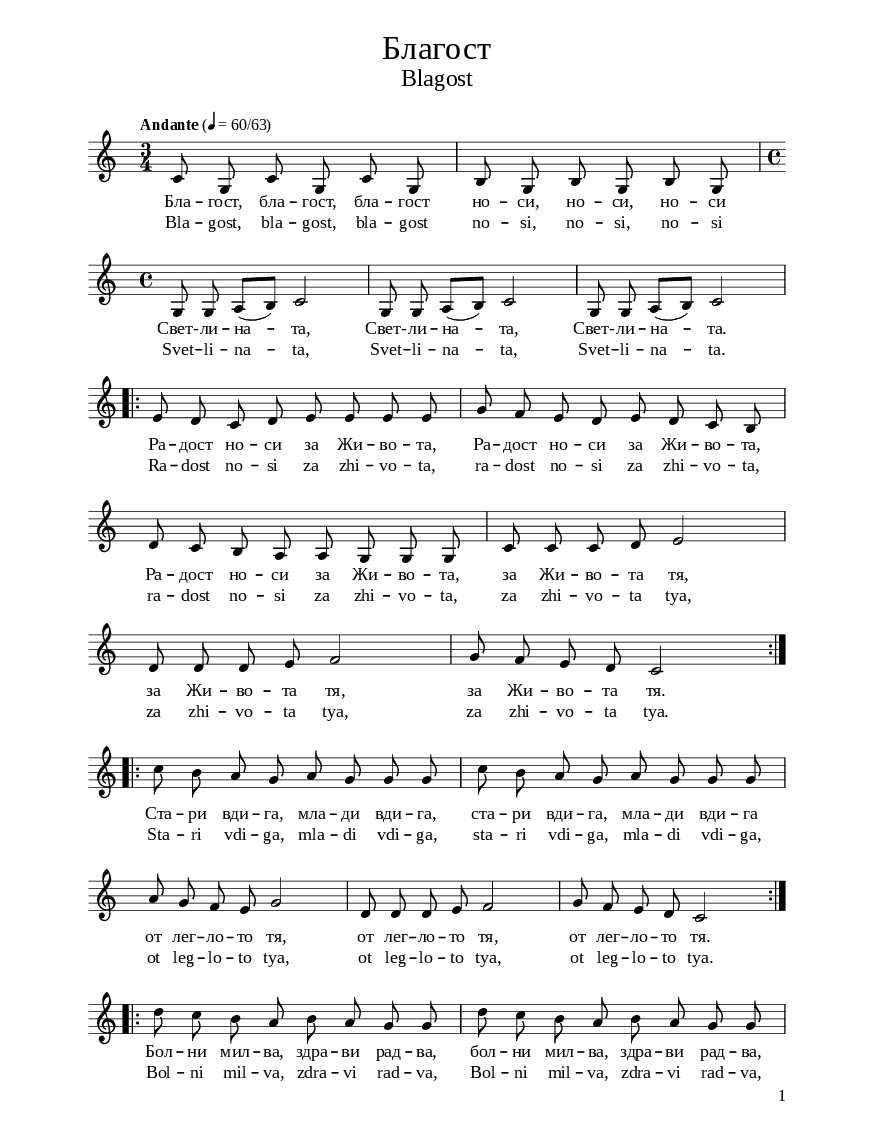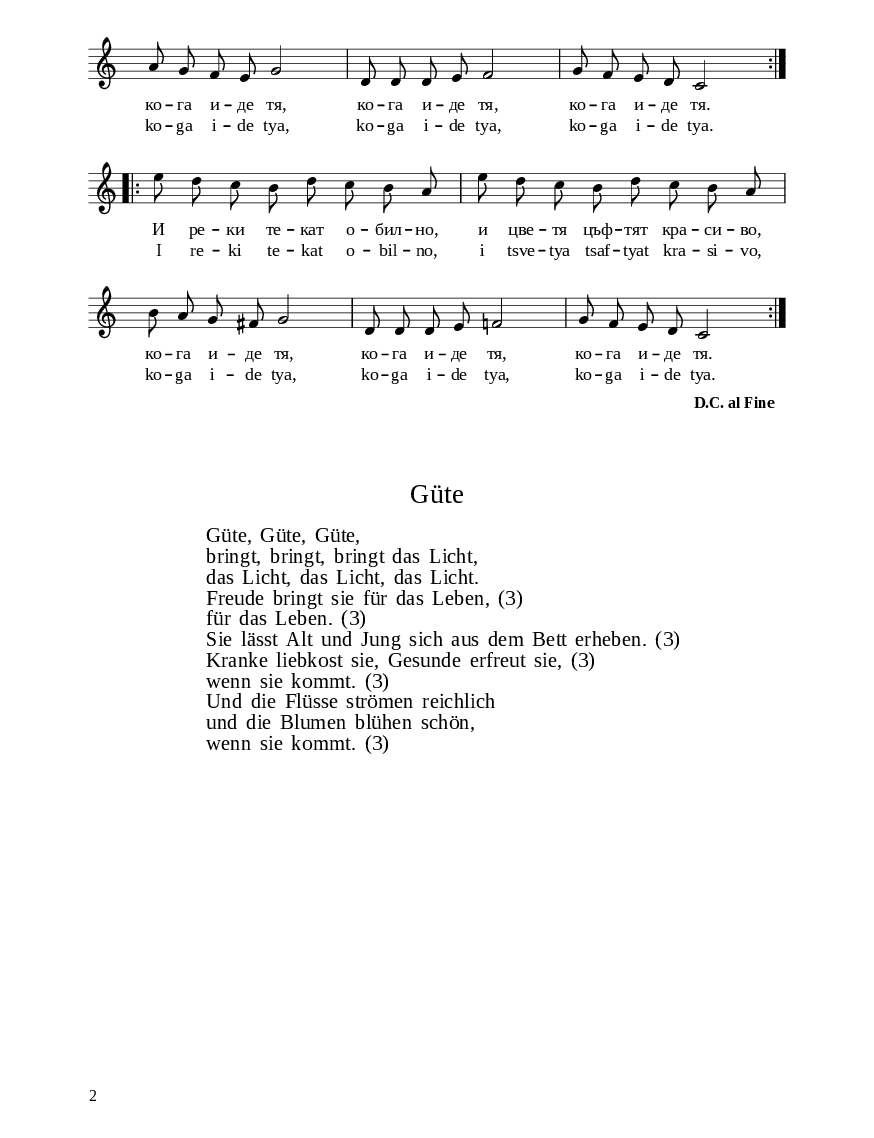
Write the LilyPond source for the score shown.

\version "2.24.0"

% include paper part and global functions
\include "include/globals.ily"

\bookpart {
  \label #'ref072
  \tocItem \markup "Благост – Blagost"
  \include "include/bookpart-paper.ily"
  \score {
    \include "include/score-layout.ily"

       \new Voice \absolute {

      \clef treble
      \key c \major
      \time 3/4
      \tempoFunc "Andante" 4 "60/63"
      \autoBeamOff
      c'8 g c' g c' g | b8 g b g b g \break |

      \time 4/4  g8 g a [( b )] c'2 |g8 g a [( b )] c'2 | g8 g a [( b )] c'2 \break |

      \repeat volta 2 {
        e'8 d' c' d' e' e' e' e' | g'8 f' e' d' e' d' c' b \break |

        d'8 c' b a a g g g |c'8 c' c' d' e'2 \break |

        d'8 d' d' e' f'2 | g'8 f' e' d' c'2 \break
      }

      \repeat volta 2 {
        c''8 b' a' g' a' g' g' g' |  c''8 b' a' g' a' g' g' g' \break |

        a'8 g' f' e' g'2 | d'8 d' d' e' f'2 | g'8 f' e' d' c'2
      }  \break |

      \repeat volta 2 {
        d''8 c'' b' a' b' a' g' g' | d''8 c'' b' a' b' a' g' g' \break

        a'8 g' f' e' g'2 | d'8 d' d' e' f'2 | g'8 f' e' d' c'2
      } \break |


      \repeat volta 2 {
        e''8 d'' c'' b' d'' c'' b' a' | e''8 d'' c'' b' d'' c'' b' a' \break |

        b'8 a' g' fis' g'2 | d'8 d' d' e' f'!2 | g'8 f' e' d' c'2
      } \break | % 27
    }

    \addlyrics {
      Бла -- гост,
      бла -- гост, бла -- гост но -- си, но -- си, но --
      си "Свет-" -- ли -- на -- та, "Свет-" -- ли -- на -- та,
      "Свет-" -- ли -- на -- та. Ра -- дост но -- си за
      Жи -- во -- та, Ра -- дост но -- си за Жи -- во
      -- та, Ра -- дост но -- си за Жи -- во -- та, за
      Жи -- во -- та тя, за Жи -- во -- та тя, за Жи
      -- во -- та тя. Ста -- ри вди -- га, мла -- ди
      вди -- га, ста -- ри вди -- га, мла -- ди вди --
      га от лег -- ло -- то тя, от лег -- ло -- то
      тя, от лег -- ло -- то тя. Бол -- ни мил -- ва,
      здра -- ви рад -- ва, бол -- ни мил -- ва, здра --
      ви рад -- ва, ко -- га и -- де тя, ко -- га и
      -- де тя, ко -- га и -- де тя. И ре -- ки те
      -- кат о -- бил -- но, и цве -- тя цъф -- тят
      кра -- си -- во, ко -- га и -- де тя, ко -- га
      и -- де тя, ко -- га и -- де тя.
    }
    \addlyrics {
      Bla -- gost, bla
      -- gost, bla -- gost no -- si, no -- si, no -- si Svet -- li
      -- na -- ta, Svet -- li -- na -- ta, Svet -- li -- na -- ta.
      Ra -- dost no -- si za zhi -- vo -- ta, ra -- dost no -- si za zhi
      -- vo -- ta, ra -- dost no -- si za zhi -- vo -- ta, za zhi --
      vo -- ta tya, za zhi -- vo -- ta tya, za zhi -- vo -- ta tya.
      Sta -- ri vdi -- ga, mla -- di vdi -- ga, sta -- ri vdi -- ga,
      mla -- di vdi -- ga, ot leg -- lo -- to tya, ot leg -- lo -- to
      tya, ot leg -- lo -- to tya. Bol -- ni mil -- va, zdra -- vi
      rad -- va, Bol -- ni mil -- va, zdra -- vi rad -- va, ko -- ga
      i -- de tya, ko -- ga i -- de tya, ko -- ga i -- de tya. I re
      -- ki te -- kat o -- bil -- no, i tsve -- tya tsaf -- tyat kra --
      si -- vo, ko -- ga i -- de tya, ko -- ga i -- de tya, ko -- ga
      i -- de tya.}
    \header {
      title = \titleFunc "Благост" "Blagost"
    }

    \midi{}

  } % score
  
  \markup \dc-one "D.C. al Fine"

   \markup \empty-two
  % include foreign translation(s) of the song
  \version "2.24.0"

\markup \fill-line { \fontsize #deTitleFontSize "Güte" }
\markup \null
\markup \null
\markup \fontsize #deCoupletFontSize {
  \hspace #10
  \override #`(baseline-skip . ,deCoupletBaselineSkip)

  \column {
    \line { " " Güte, Güte, Güte,}

    \line { " "bringt, bringt, bringt das Licht,}

    \line { " "das Licht, das Licht, das Licht. }

    \line { " " Freude bringt sie für das Leben, (3)}

    \line { " "für das Leben. (3)}

    \line { " "Sie lässt Alt und Jung sich aus dem Bett erheben. (3)}

    \line { " "Kranke liebkost sie, Gesunde erfreut sie, (3)}

    \line { " "wenn sie kommt. (3) }

    \line { " "Und die Flüsse strömen reichlich }

    \line { " "und die Blumen blühen schön,}

    \line { " "wenn sie kommt. (3) }




  }


}


} % bookpart
